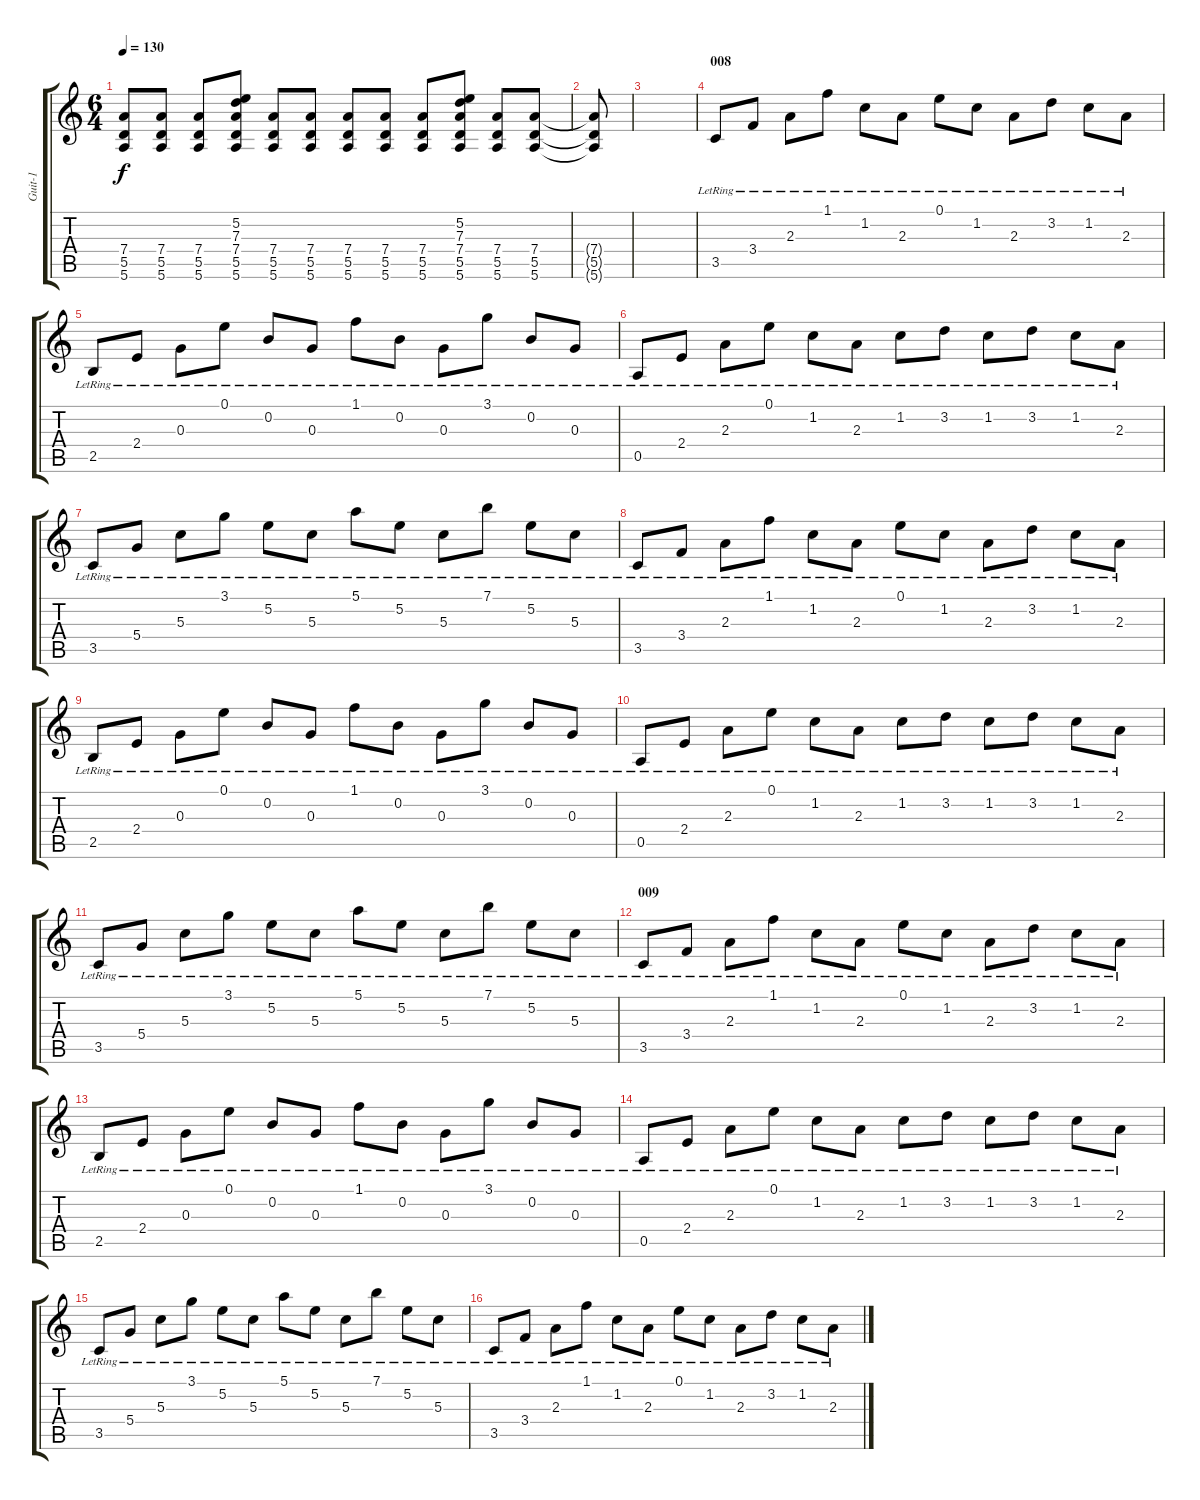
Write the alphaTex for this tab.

\track ("Guit-1" "Guit-1") {instrument acousticguitarsteel}
\staff {score tabs}
\tuning (E4 B3 G3 D3 A2 E2) {hide}
\ts (6 4)
\tempo 130
\clef g2
\ks c
(7.4 5.5 5.6).8{dy f} (7.4 5.5 5.6).8 (7.4 5.5 5.6).8 (5.2 7.3 7.4 5.5 5.6).8 (7.4 5.5 5.6).8 (7.4 5.5 5.6).8 (7.4 5.5 5.6).8 (7.4 5.5 5.6).8 (7.4 5.5 5.6).8 (5.2 7.3 7.4 5.5 5.6).8 (7.4 5.5 5.6).8 (7.4 5.5 5.6).8 |
(7.4{t} 5.5{t} 5.6{t}).8 |
|
\section ("" "008")
3.5{lr}.8 3.4{lr}.8 2.3{lr}.8 1.1{lr}.8 1.2{lr}.8 2.3{lr}.8 0.1{lr}.8 1.2{lr}.8 2.3{lr}.8 3.2{lr}.8 1.2{lr}.8 2.3{lr}.8 |
2.5{lr}.8 2.4{lr}.8 0.3{lr}.8 0.1{lr}.8 0.2{lr}.8 0.3{lr}.8 1.1{lr}.8 0.2{lr}.8 0.3{lr}.8 3.1{lr}.8 0.2{lr}.8 0.3{lr}.8 |
0.5{lr}.8 2.4{lr}.8 2.3{lr}.8 0.1{lr}.8 1.2{lr}.8 2.3{lr}.8 1.2{lr}.8 3.2{lr}.8 1.2{lr}.8 3.2{lr}.8 1.2{lr}.8 2.3{lr}.8 |
3.5{lr}.8 5.4{lr}.8 5.3{lr}.8 3.1{lr}.8 5.2{lr}.8 5.3{lr}.8 5.1{lr}.8 5.2{lr}.8 5.3{lr}.8 7.1{lr}.8 5.2{lr}.8 5.3{lr}.8 |
3.5{lr}.8 3.4{lr}.8 2.3{lr}.8 1.1{lr}.8 1.2{lr}.8 2.3{lr}.8 0.1{lr}.8 1.2{lr}.8 2.3{lr}.8 3.2{lr}.8 1.2{lr}.8 2.3{lr}.8 |
2.5{lr}.8 2.4{lr}.8 0.3{lr}.8 0.1{lr}.8 0.2{lr}.8 0.3{lr}.8 1.1{lr}.8 0.2{lr}.8 0.3{lr}.8 3.1{lr}.8 0.2{lr}.8 0.3{lr}.8 |
0.5{lr}.8 2.4{lr}.8 2.3{lr}.8 0.1{lr}.8 1.2{lr}.8 2.3{lr}.8 1.2{lr}.8 3.2{lr}.8 1.2{lr}.8 3.2{lr}.8 1.2{lr}.8 2.3{lr}.8 |
3.5{lr}.8 5.4{lr}.8 5.3{lr}.8 3.1{lr}.8 5.2{lr}.8 5.3{lr}.8 5.1{lr}.8 5.2{lr}.8 5.3{lr}.8 7.1{lr}.8 5.2{lr}.8 5.3{lr}.8 |
\section ("" "009")
3.5{lr}.8 3.4{lr}.8 2.3{lr}.8 1.1{lr}.8 1.2{lr}.8 2.3{lr}.8 0.1{lr}.8 1.2{lr}.8 2.3{lr}.8 3.2{lr}.8 1.2{lr}.8 2.3{lr}.8 |
2.5{lr}.8 2.4{lr}.8 0.3{lr}.8 0.1{lr}.8 0.2{lr}.8 0.3{lr}.8 1.1{lr}.8 0.2{lr}.8 0.3{lr}.8 3.1{lr}.8 0.2{lr}.8 0.3{lr}.8 |
0.5{lr}.8 2.4{lr}.8 2.3{lr}.8 0.1{lr}.8 1.2{lr}.8 2.3{lr}.8 1.2{lr}.8 3.2{lr}.8 1.2{lr}.8 3.2{lr}.8 1.2{lr}.8 2.3{lr}.8 |
3.5{lr}.8 5.4{lr}.8 5.3{lr}.8 3.1{lr}.8 5.2{lr}.8 5.3{lr}.8 5.1{lr}.8 5.2{lr}.8 5.3{lr}.8 7.1{lr}.8 5.2{lr}.8 5.3{lr}.8 |
3.5{lr}.8 3.4{lr}.8 2.3{lr}.8 1.1{lr}.8 1.2{lr}.8 2.3{lr}.8 0.1{lr}.8 1.2{lr}.8 2.3{lr}.8 3.2{lr}.8 1.2{lr}.8 2.3{lr}.8
